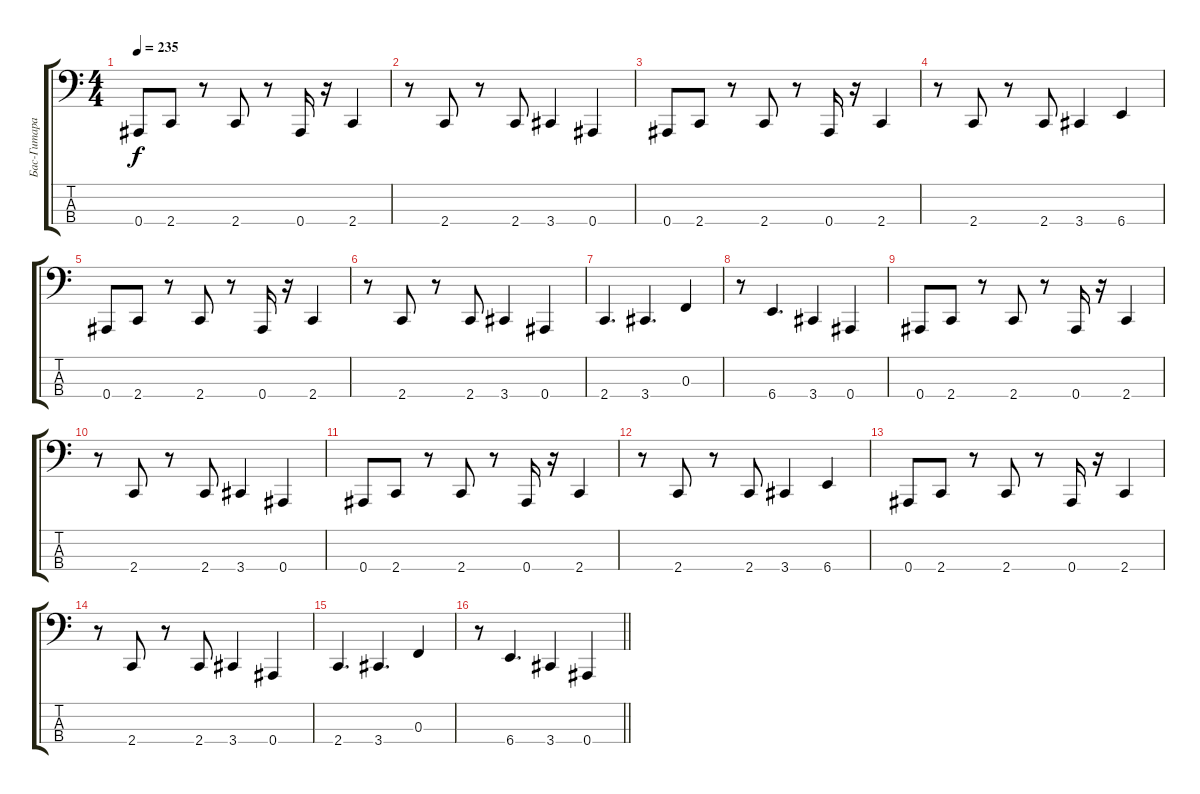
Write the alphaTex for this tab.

\track ("Бас-Гитара" "Бас-Гитара") {instrument electricbasspick}
\staff {score tabs}
\tuning (Eb2 Bb1 F1 Bb0) {hide}
\ts (4 4)
\tempo 235
\clef f4
\ks c
0.4.8{dy f} 2.4.8 r.8 2.4.8 r.8 0.4.16 r.16 2.4.4 |
r.8 2.4.8 r.8 2.4.8 3.4.4 0.4.4 |
0.4.8 2.4.8 r.8 2.4.8 r.8 0.4.16 r.16 2.4.4 |
r.8 2.4.8 r.8 2.4.8 3.4.4 6.4.4 |
0.4.8 2.4.8 r.8 2.4.8 r.8 0.4.16 r.16 2.4.4 |
r.8 2.4.8 r.8 2.4.8 3.4.4 0.4.4 |
2.4.4{d} 3.4.4{d} 0.3.4 |
r.8 6.4.4{d} 3.4.4 0.4.4 |
0.4.8 2.4.8 r.8 2.4.8 r.8 0.4.16 r.16 2.4.4 |
r.8 2.4.8 r.8 2.4.8 3.4.4 0.4.4 |
0.4.8 2.4.8 r.8 2.4.8 r.8 0.4.16 r.16 2.4.4 |
r.8 2.4.8 r.8 2.4.8 3.4.4 6.4.4 |
0.4.8 2.4.8 r.8 2.4.8 r.8 0.4.16 r.16 2.4.4 |
r.8 2.4.8 r.8 2.4.8 3.4.4 0.4.4 |
2.4.4{d} 3.4.4{d} 0.3.4 |
\barLineRight lightlight
r.8 6.4.4{d} 3.4.4 0.4.4
